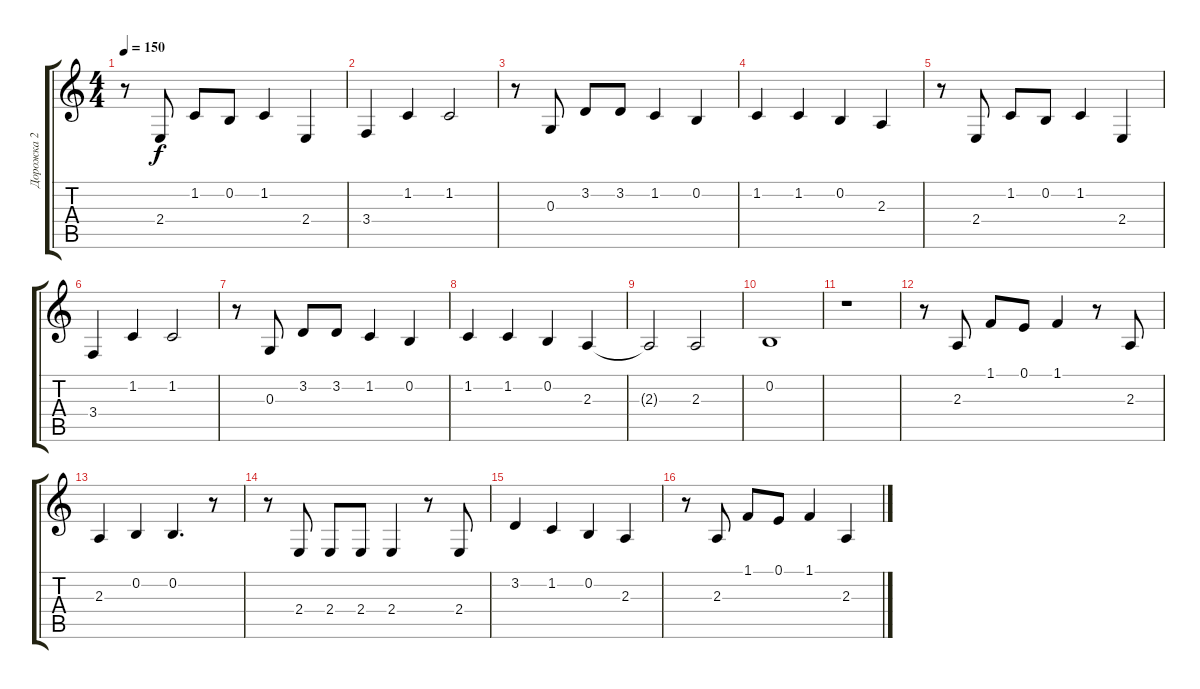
\track ("Дорожка 2" "Дорожка 2") {instrument oboe}
\staff {score tabs}
\tuning (E4 B3 G3 D3 A2 E2) {hide}
\ts (4 4)
\tempo 150
\clef g2
\ks c
r.8{dy f} 2.4.8 1.2.8 0.2.8 1.2.4 2.4.4 |
3.4.4 1.2.4 1.2.2 |
r.8 0.3.8 3.2.8 3.2.8 1.2.4 0.2.4 |
1.2.4 1.2.4 0.2.4 2.3.4 |
r.8 2.4.8 1.2.8 0.2.8 1.2.4 2.4.4 |
3.4.4 1.2.4 1.2.2 |
r.8 0.3.8 3.2.8 3.2.8 1.2.4 0.2.4 |
1.2.4 1.2.4 0.2.4 2.3.4 |
2.3{t}.2 2.3.2 |
0.2.1 |
r.1 |
r.8 2.3.8 1.1.8 0.1.8 1.1.4 r.8 2.3.8 |
2.3.4 0.2.4 0.2.4{d} r.8 |
r.8 2.4.8 2.4.8 2.4.8 2.4.4 r.8 2.4.8 |
3.2.4 1.2.4 0.2.4 2.3.4 |
r.8 2.3.8 1.1.8 0.1.8 1.1.4 2.3.4
